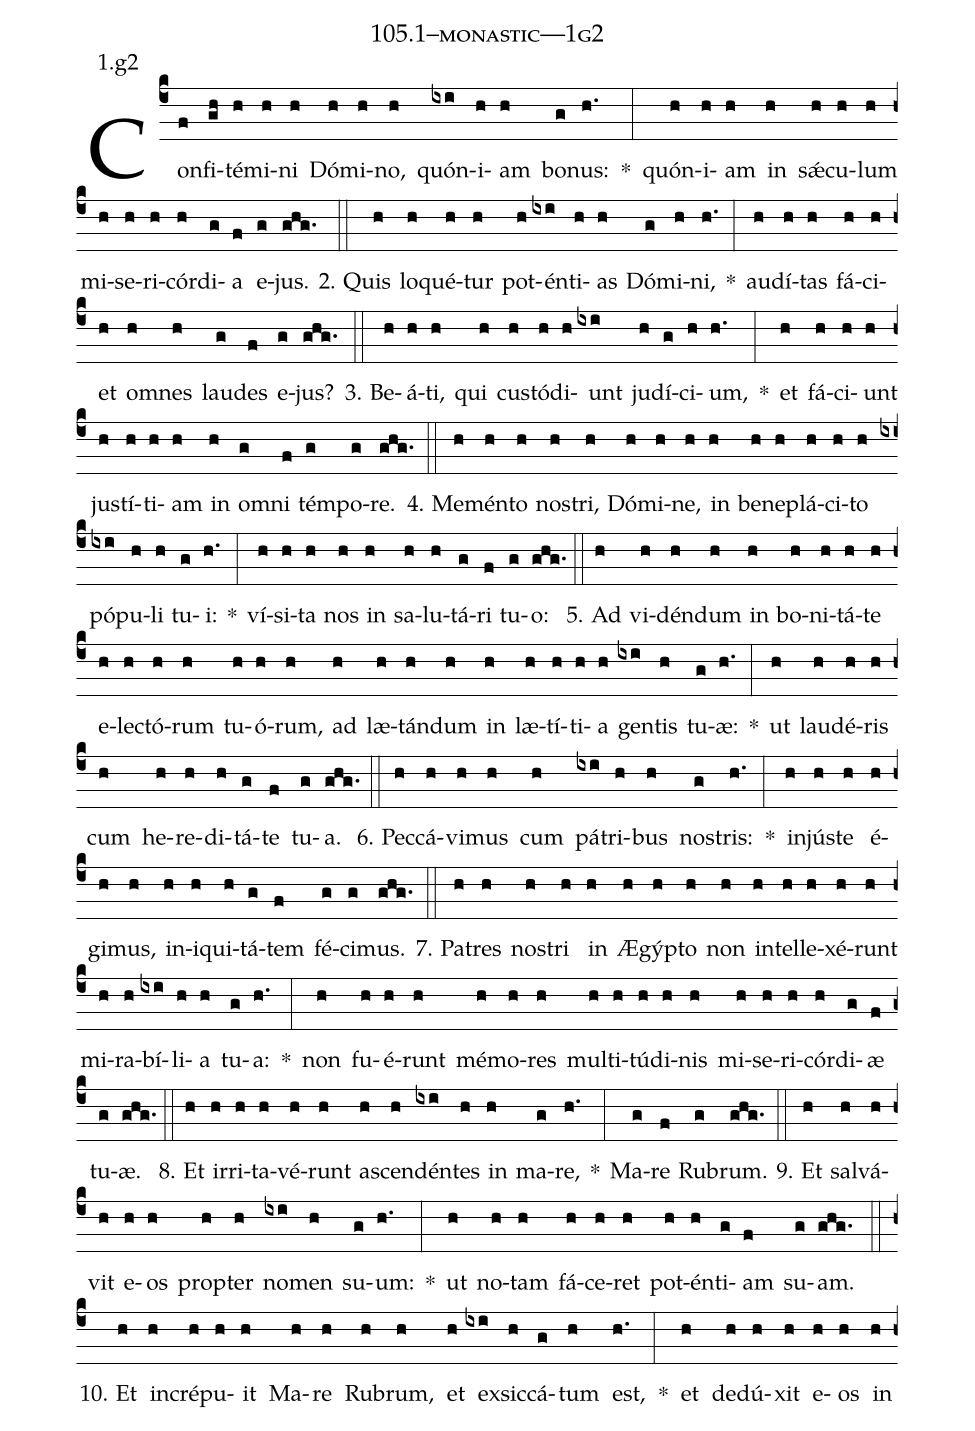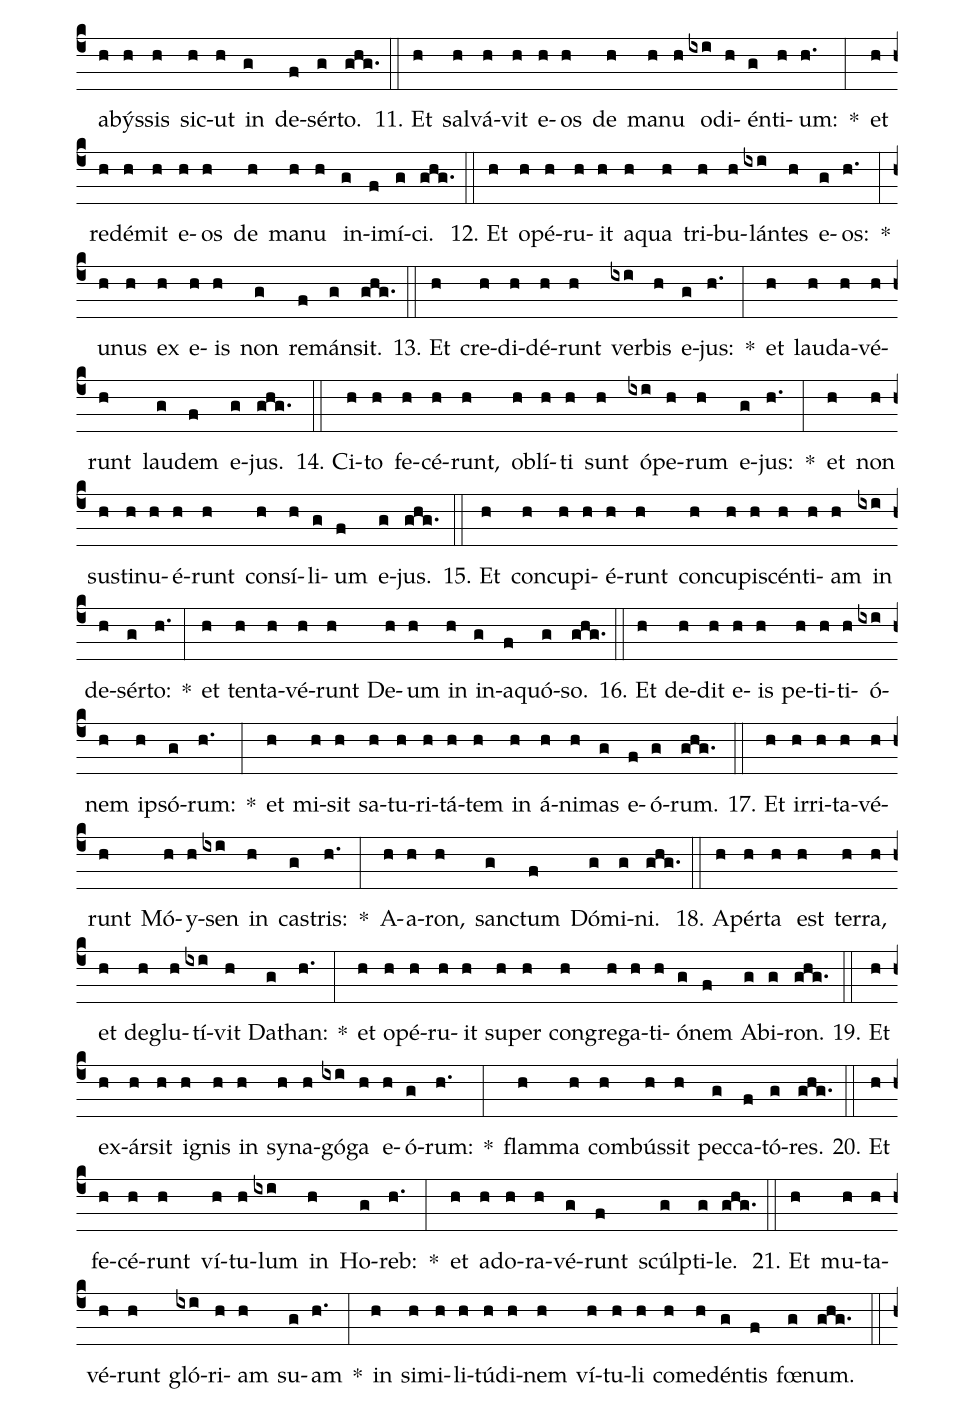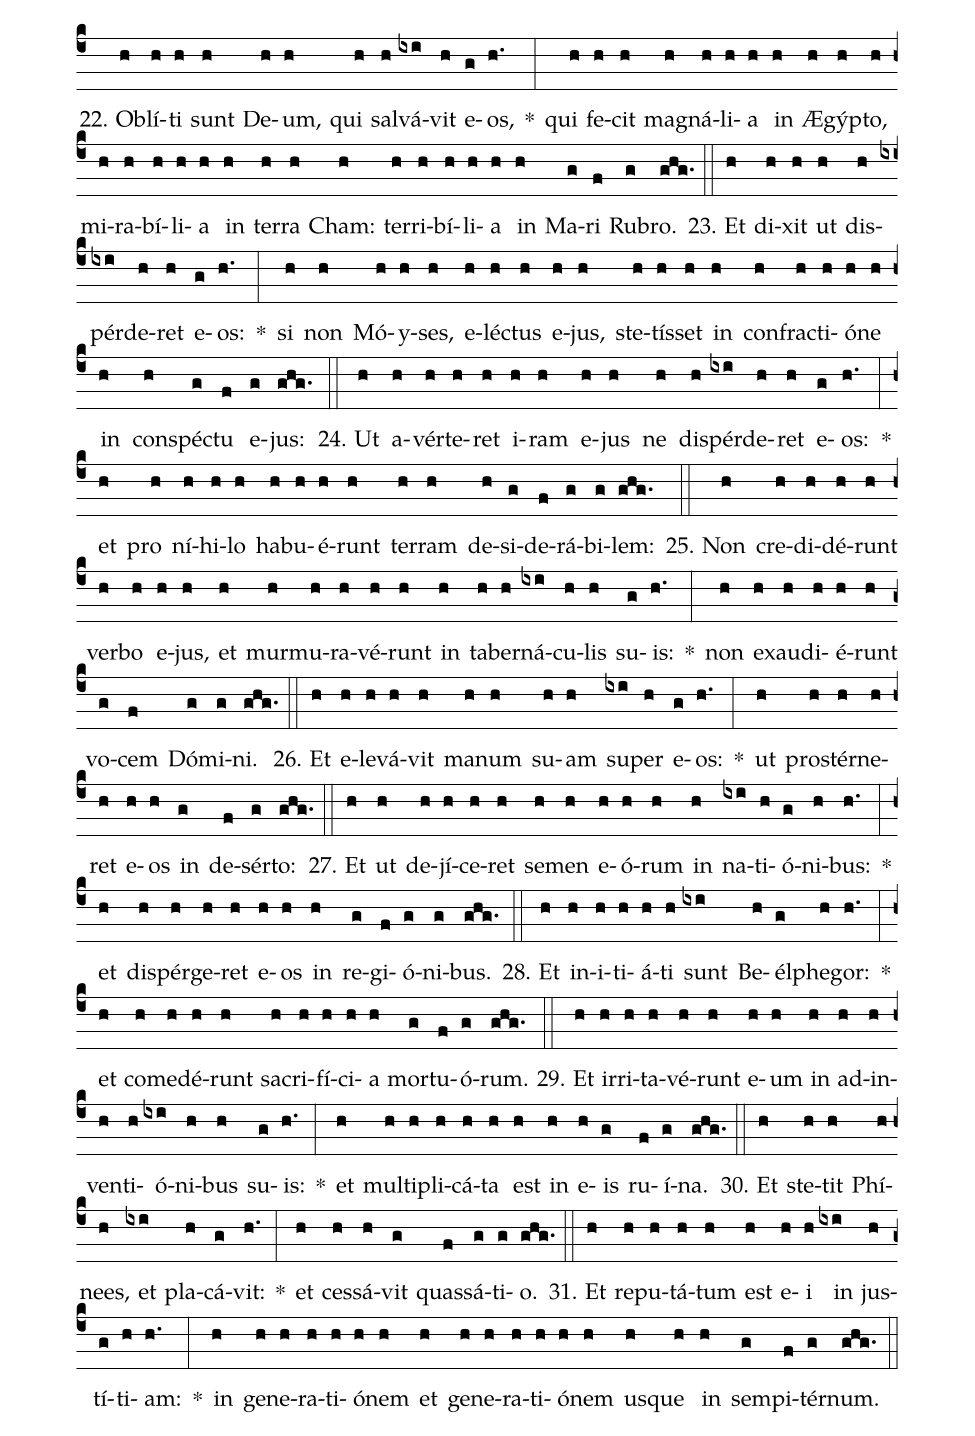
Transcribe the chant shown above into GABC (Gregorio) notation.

name: 105.1--monastic---1g2;
annotation: 1.g2;
%%
(c4)Con(f)fi(gh)té(h)mi(h)ni(h) Dó(h)mi(h)no,(h) quón(ixi)i(h)am(h) bo(g)nus:(h.) *(:) quón(h)i(h)am(h) in(h) sǽ(h)cu(h)lum(h) mi(h)se(h)ri(h)cór(h)di(g)a(f) e(g)jus.(ghg.) (::)
2. Quis(h) lo(h)qué(h)tur(h) pot(h)én(ixi)ti(h)as(h) Dó(g)mi(h)ni,(h.) *(:) au(h)dí(h)tas(h) fá(h)ci(h)et(h) om(h)nes(h) lau(g)des(f) e(g)jus?(ghg.) (::)
3. Be(h)á(h)ti,(h) qui(h) cus(h)tó(h)di(h)unt(ixi) ju(h)dí(g)ci(h)um,(h.) *(:) et(h) fá(h)ci(h)unt(h) jus(h)tí(h)ti(h)am(h) in(h) om(g)ni(f) tém(g)po(g)re.(ghg.) (::)
4. Me(h)mén(h)to(h) nos(h)tri,(h) Dó(h)mi(h)ne,(h) in(h) be(h)ne(h)plá(h)ci(h)to(h) pó(ixi)pu(h)li(h) tu(g)i:(h.) *(:) ví(h)si(h)ta(h) nos(h) in(h) sa(h)lu(h)tá(g)ri(f) tu(g)o:(ghg.) (::)
5. Ad(h) vi(h)dén(h)dum(h) in(h) bo(h)ni(h)tá(h)te(h) e(h)lec(h)tó(h)rum(h) tu(h)ó(h)rum,(h) ad(h) læ(h)tán(h)dum(h) in(h) læ(h)tí(h)ti(h)a(h) gen(ixi)tis(h) tu(g)æ:(h.) *(:) ut(h) lau(h)dé(h)ris(h) cum(h) he(h)re(h)di(h)tá(g)te(f) tu(g)a.(ghg.) (::)
6. Pec(h)cá(h)vi(h)mus(h) cum(h) pá(ixi)tri(h)bus(h) nos(g)tris:(h.) *(:) in(h)jús(h)te(h) é(h)gi(h)mus,(h) in(h)i(h)qui(h)tá(g)tem(f) fé(g)ci(g)mus.(ghg.) (::)
7. Pa(h)tres(h) nos(h)tri(h) in(h) Æ(h)gýp(h)to(h) non(h) in(h)tel(h)le(h)xé(h)runt(h) mi(h)ra(h)bí(ixi)li(h)a(h) tu(g)a:(h.) *(:) non(h) fu(h)é(h)runt(h) mé(h)mo(h)res(h) mul(h)ti(h)tú(h)di(h)nis(h) mi(h)se(h)ri(h)cór(h)di(g)æ(f) tu(g)æ.(ghg.) (::)
8. Et(h) ir(h)ri(h)ta(h)vé(h)runt(h) a(h)scen(h)dén(ixi)tes(h) in(h) ma(g)re,(h.) *(:) Ma(g)re(f) Ru(g)brum.(ghg.) (::)
9. Et(h) sal(h)vá(h)vit(h) e(h)os(h) prop(h)ter(h) no(ixi)men(h) su(g)um:(h.) *(:) ut(h) no(h)tam(h) fá(h)ce(h)ret(h) pot(h)én(h)ti(g)am(f) su(g)am.(ghg.) (::)
10. Et(h) in(h)cré(h)pu(h)it(h) Ma(h)re(h) Ru(h)brum,(h) et(h) ex(ixi)sic(h)cá(g)tum(h) est,(h.) *(:) et(h) de(h)dú(h)xit(h) e(h)os(h) in(h) a(h)býs(h)sis(h) sic(h)ut(h) in(g) de(f)sér(g)to.(ghg.) (::)
11. Et(h) sal(h)vá(h)vit(h) e(h)os(h) de(h) ma(h)nu(h) o(ixi)di(h)én(g)ti(h)um:(h.) *(:) et(h) red(h)é(h)mit(h) e(h)os(h) de(h) ma(h)nu(h) in(g)i(f)mí(g)ci.(ghg.) (::)
12. Et(h) o(h)pé(h)ru(h)it(h) a(h)qua(h) tri(h)bu(h)lán(ixi)tes(h) e(g)os:(h.) *(:) u(h)nus(h) ex(h) e(h)is(h) non(g) re(f)mán(g)sit.(ghg.) (::)
13. Et(h) cre(h)di(h)dé(h)runt(h) ver(ixi)bis(h) e(g)jus:(h.) *(:) et(h) lau(h)da(h)vé(h)runt(h) lau(g)dem(f) e(g)jus.(ghg.) (::)
14. Ci(h)to(h) fe(h)cé(h)runt,(h) ob(h)lí(h)ti(h) sunt(h) ó(ixi)pe(h)rum(h) e(g)jus:(h.) *(:) et(h) non(h) sus(h)ti(h)nu(h)é(h)runt(h) con(h)sí(h)li(g)um(f) e(g)jus.(ghg.) (::)
15. Et(h) con(h)cu(h)pi(h)é(h)runt(h) con(h)cu(h)pi(h)scén(h)ti(h)am(h) in(ixi) de(h)sér(g)to:(h.) *(:) et(h) ten(h)ta(h)vé(h)runt(h) De(h)um(h) in(h) in(g)a(f)quó(g)so.(ghg.) (::)
16. Et(h) de(h)dit(h) e(h)is(h) pe(h)ti(h)ti(h)ó(ixi)nem(h) ip(h)só(g)rum:(h.) *(:) et(h) mi(h)sit(h) sa(h)tu(h)ri(h)tá(h)tem(h) in(h) á(h)ni(h)mas(g) e(f)ó(g)rum.(ghg.) (::)
17. Et(h) ir(h)ri(h)ta(h)vé(h)runt(h) Mó(h)y(h)sen(ixi) in(h) cas(g)tris:(h.) *(:) A(h)a(h)ron,(h) sanc(g)tum(f) Dó(g)mi(g)ni.(ghg.) (::)
18. A(h)pér(h)ta(h) est(h) ter(h)ra,(h) et(h) de(h)glu(h)tí(ixi)vit(h) Da(g)than:(h.) *(:) et(h) o(h)pé(h)ru(h)it(h) su(h)per(h) con(h)gre(h)ga(h)ti(h)ó(g)nem(f) Ab(g)i(g)ron.(ghg.) (::)
19. Et(h) ex(h)ár(h)sit(h) i(h)gnis(h) in(h) sy(h)na(h)gó(ixi)ga(h) e(h)ó(g)rum:(h.) *(:) flam(h)ma(h) com(h)bús(h)sit(h) pec(g)ca(f)tó(g)res.(ghg.) (::)
20. Et(h) fe(h)cé(h)runt(h) ví(h)tu(h)lum(ixi) in(h) Ho(g)reb:(h.) *(:) et(h) ad(h)o(h)ra(h)vé(g)runt(f) scúlp(g)ti(g)le.(ghg.) (::)
21. Et(h) mu(h)ta(h)vé(h)runt(h) gló(ixi)ri(h)am(h) su(g)am(h.) *(:) in(h) si(h)mi(h)li(h)tú(h)di(h)nem(h) ví(h)tu(h)li(h) com(h)e(h)dén(g)tis(f) fœ(g)num.(ghg.) (::)
22. Ob(h)lí(h)ti(h) sunt(h) De(h)um,(h) qui(h) sal(h)vá(ixi)vit(h) e(g)os,(h.) *(:) qui(h) fe(h)cit(h) ma(h)gná(h)li(h)a(h) in(h) Æ(h)gýp(h)to,(h) mi(h)ra(h)bí(h)li(h)a(h) in(h) ter(h)ra(h) Cham:(h) ter(h)ri(h)bí(h)li(h)a(h) in(h) Ma(g)ri(f) Ru(g)bro.(ghg.) (::)
23. Et(h) di(h)xit(h) ut(h) dis(h)pér(ixi)de(h)ret(h) e(g)os:(h.) *(:) si(h) non(h) Mó(h)y(h)ses,(h) e(h)léc(h)tus(h) e(h)jus,(h) ste(h)tís(h)set(h) in(h) con(h)frac(h)ti(h)ó(h)ne(h) in(h) con(h)spéc(g)tu(f) e(g)jus:(ghg.) (::)
24. Ut(h) a(h)vér(h)te(h)ret(h) i(h)ram(h) e(h)jus(h) ne(h) dis(h)pér(ixi)de(h)ret(h) e(g)os:(h.) *(:) et(h) pro(h) ní(h)hi(h)lo(h) ha(h)bu(h)é(h)runt(h) ter(h)ram(h) de(h)si(g)de(f)rá(g)bi(g)lem:(ghg.) (::)
25. Non(h) cre(h)di(h)dé(h)runt(h) ver(h)bo(h) e(h)jus,(h) et(h) mur(h)mu(h)ra(h)vé(h)runt(h) in(h) ta(h)ber(h)ná(ixi)cu(h)lis(h) su(g)is:(h.) *(:) non(h) ex(h)au(h)di(h)é(h)runt(h) vo(g)cem(f) Dó(g)mi(g)ni.(ghg.) (::)
26. Et(h) e(h)le(h)vá(h)vit(h) ma(h)num(h) su(h)am(h) su(ixi)per(h) e(g)os:(h.) *(:) ut(h) pro(h)stér(h)ne(h)ret(h) e(h)os(h) in(g) de(f)sér(g)to:(ghg.) (::)
27. Et(h) ut(h) de(h)jí(h)ce(h)ret(h) se(h)men(h) e(h)ó(h)rum(h) in(h) na(ixi)ti(h)ó(g)ni(h)bus:(h.) *(:) et(h) di(h)spér(h)ge(h)ret(h) e(h)os(h) in(h) re(g)gi(f)ó(g)ni(g)bus.(ghg.) (::)
28. Et(h) in(h)i(h)ti(h)á(h)ti(h) sunt(ixi) Be(h)él(g)phe(h)gor:(h.) *(:) et(h) com(h)e(h)dé(h)runt(h) sa(h)cri(h)fí(h)ci(h)a(h) mor(g)tu(f)ó(g)rum.(ghg.) (::)
29. Et(h) ir(h)ri(h)ta(h)vé(h)runt(h) e(h)um(h) in(h) ad(h)in(h)ven(h)ti(h)ó(ixi)ni(h)bus(h) su(g)is:(h.) *(:) et(h) mul(h)ti(h)pli(h)cá(h)ta(h) est(h) in(h) e(h)is(g) ru(f)í(g)na.(ghg.) (::)
30. Et(h) ste(h)tit(h) Phí(h)nees,(h) et(ixi) pla(h)cá(g)vit:(h.) *(:) et(h) ces(h)sá(h)vit(g) quas(f)sá(g)ti(g)o.(ghg.) (::)
31. Et(h) re(h)pu(h)tá(h)tum(h) est(h) e(h)i(h) in(ixi) jus(h)tí(g)ti(h)am:(h.) *(:) in(h) ge(h)ne(h)ra(h)ti(h)ó(h)nem(h) et(h) ge(h)ne(h)ra(h)ti(h)ó(h)nem(h) us(h)que(h) in(h) sem(g)pi(f)tér(g)num.(ghg.) (::)
